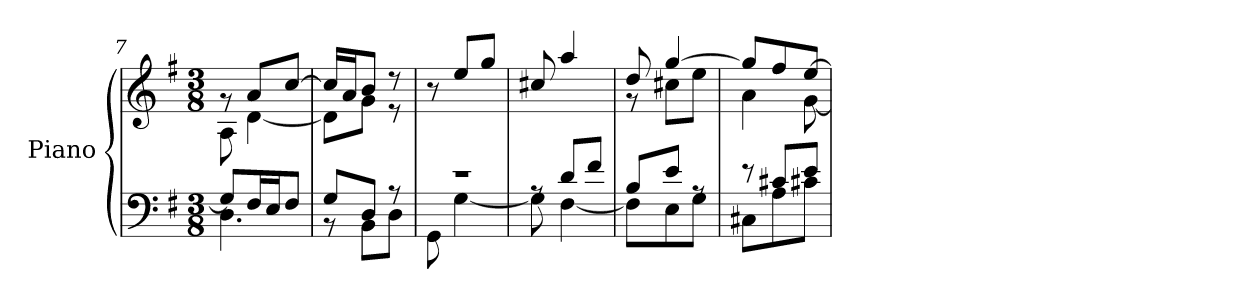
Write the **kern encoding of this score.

**kern	**kern
*part1	*part1
*staff2	*staff1
*I"Piano	*
*I'Pno	*
!!LO:LB:g=z
*clefF4	*clefG2
*k[f#]	*k[f#]
*M3/8	*M3/8
=7	=7
*^	*^
8G/L]	4.D\	8rg	8A\
16F#/L	.	8a/L	[4d\
16E/J	.	.	.
8F#/J	.	[8cc/J	.
=8	=8	=8	=8
8G/L	8r	16cc/LL]	8d\L]
.	.	16a/J	.
8D/J	8BB\L	8b/J	8g\J
8r	8D\J	8r	8r
*	*	*v	*v
=9	=9	=9
4.r	8GG\	8r
.	[4G\	8ee/L
.	.	8gg/J
=10	=10	=10
8rA	8G\]	8cc#X/
8d/L	[4F#\	4aa/
8f#/J	.	.
=11	=11	=11
*	*	*^
8B/L	8F#\L]	8dd/	8r
8e/J	8E\	[4gg/	8cc#X\L
8rA	8G\J	.	8ee\J
=12	=12	=12	=12
8r	8C#X\L	8gg/L]	4a\
8c#X/L	8A\	8ff#/	.
8e/J	8c#X\J	[8ee/J	[8g\
*v	*v	*	*
*	*v	*v
=	=
*-	*-
